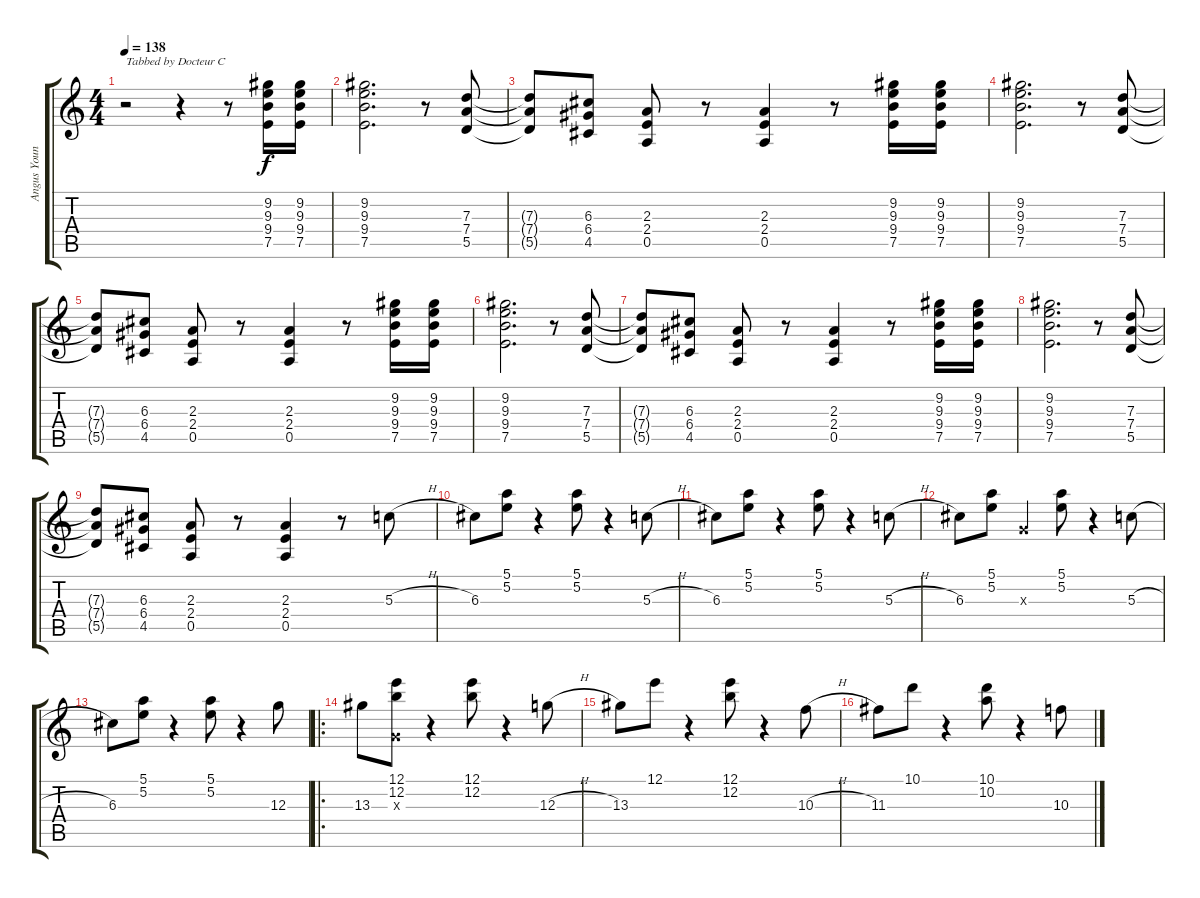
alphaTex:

\track ("Angus Young" "Angus Youn") {instrument overdrivenguitar}
\staff {score tabs}
\tuning (E4 B3 G3 D3 A2 E2) {hide}
\ts (4 4)
\tempo 138
\clef g2
\ks c
r.2{txt "Tabbed by Docteur C" dy f instrument overdrivenguitar} r.4 r.8 (9.2 9.3 9.4 7.5).16 (9.2 9.3 9.4 7.5).16 |
(9.2 9.3 9.4 7.5).2{d} r.8 (7.3 7.4 5.5).8 |
(7.3{t} 7.4{t} 5.5{t}).8 (6.3 6.4 4.5).8 (2.3 2.4 0.5).8 r.8 (2.3 2.4 0.5).4 r.8 (9.2 9.3 9.4 7.5).16 (9.2 9.3 9.4 7.5).16 |
(9.2 9.3 9.4 7.5).2{d} r.8 (7.3 7.4 5.5).8 |
(7.3{t} 7.4{t} 5.5{t}).8 (6.3 6.4 4.5).8 (2.3 2.4 0.5).8 r.8 (2.3 2.4 0.5).4 r.8 (9.2 9.3 9.4 7.5).16 (9.2 9.3 9.4 7.5).16 |
(9.2 9.3 9.4 7.5).2{d} r.8 (7.3 7.4 5.5).8 |
(7.3{t} 7.4{t} 5.5{t}).8 (6.3 6.4 4.5).8 (2.3 2.4 0.5).8 r.8 (2.3 2.4 0.5).4 r.8 (9.2 9.3 9.4 7.5).16 (9.2 9.3 9.4 7.5).16 |
(9.2 9.3 9.4 7.5).2{d} r.8 (7.3 7.4 5.5).8 |
(7.3{t} 7.4{t} 5.5{t}).8 (6.3 6.4 4.5).8 (2.3 2.4 0.5).8 r.8 (2.3 2.4 0.5).4 r.8 5.3{h}.8 |
6.3.8 (5.1 5.2).8 r.4 (5.1 5.2).8 r.4 5.3{h}.8 |
6.3.8 (5.1 5.2).8 r.4 (5.1 5.2).8 r.4 5.3{h}.8 |
6.3.8 (5.1 5.2).8 0.3{x}.4 (5.1 5.2).8 r.4 5.3{h}.8 |
6.3.8 (5.1 5.2).8 r.4 (5.1 5.2).8 r.4 12.3.8 |
\ro
13.3.8 (12.1 12.2 0.3{x}).8 r.4 (12.1 12.2).8 r.4 12.3{h}.8 |
13.3.8 12.1.8 r.4 (12.1 12.2).8 r.4 10.3{h}.8 |
11.3.8 10.1.8 r.4 (10.1 10.2).8 r.4 10.3{h}.8
